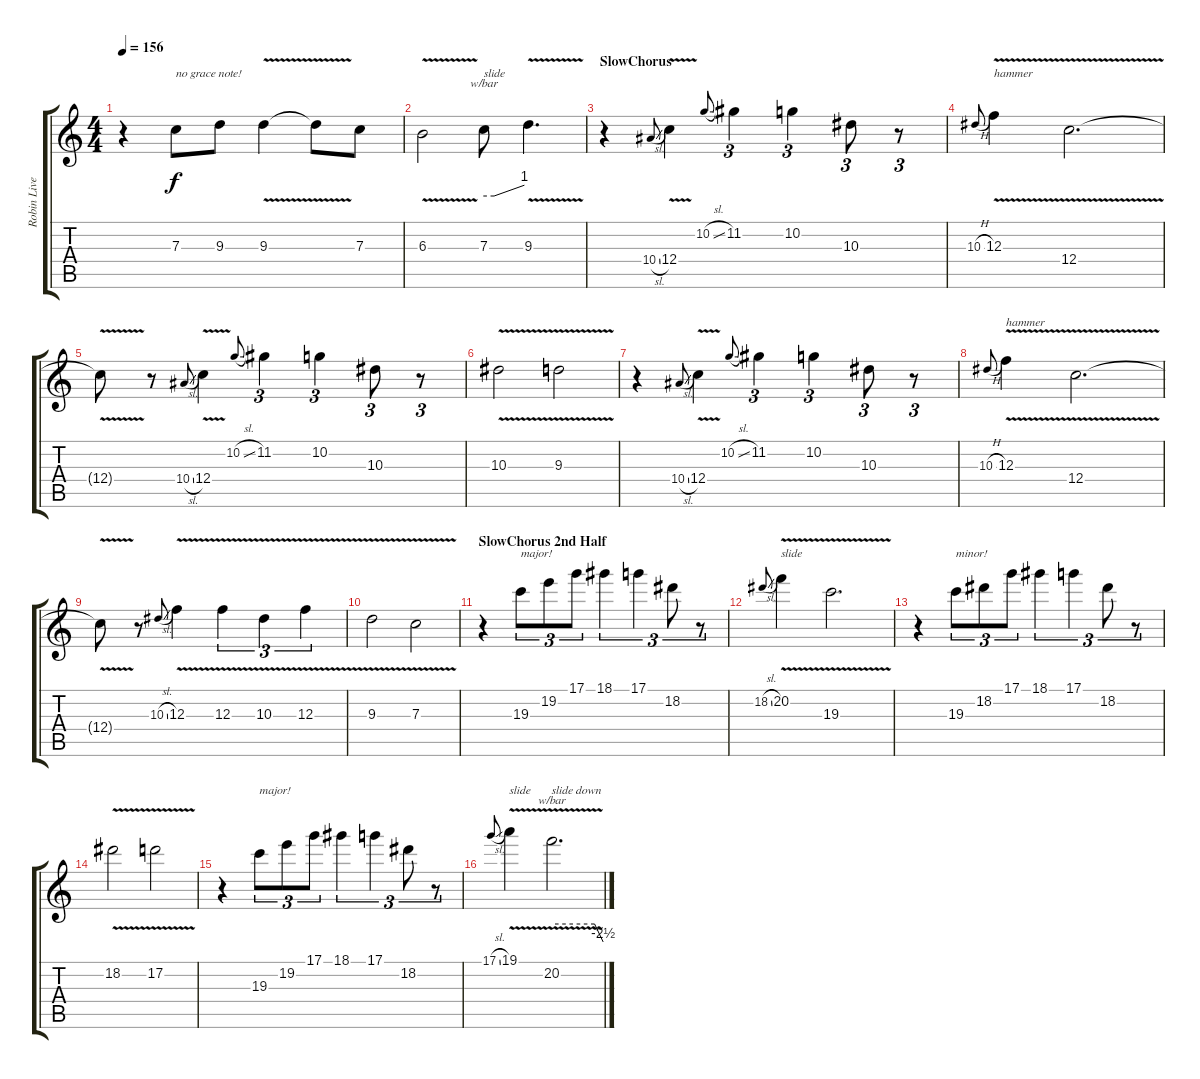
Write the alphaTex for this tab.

\track ("Robin Live" "Robin Live") {instrument distortionguitar}
\staff {score tabs}
\tuning (D4 A3 F3 C3 G2 D2) {hide}
\ts (4 4)
\tempo 156
\clef g2
\ks c
r.4{dy f} 7.3.8{txt "no grace note!"} 9.3.8 9.3{v}.4 9.3{t}.8 7.3.8 |
6.3{v}.2 7.3.8{tbe (custom default 0 0 15 0 60 4) txt "slide"} 9.3{v}.4{d} |
\section ("" "SlowChorus")
r.4 10.4{sl}.8{gr onbeat} 12.4{v}.4 10.2{sl}.8{gr onbeat} 11.2.4{tu (3 2)} 10.2.4{tu (3 2)} 10.3.8{tu (3 2)} r.8{tu (3 2)} |
10.3{h}.8{gr onbeat} 12.3{v}.4{txt "hammer"} 12.4{v}.2{d} |
12.4{t}.8 r.8 10.4{sl}.8{gr onbeat} 12.4{v}.4 10.2{sl}.8{gr onbeat} 11.2.4{tu (3 2)} 10.2.4{tu (3 2)} 10.3.8{tu (3 2)} r.8{tu (3 2)} |
10.3{v}.2 9.3{v}.2 |
r.4 10.4{sl}.8{gr onbeat} 12.4{v}.4 10.2{sl}.8{gr onbeat} 11.2.4{tu (3 2)} 10.2.4{tu (3 2)} 10.3.8{tu (3 2)} r.8{tu (3 2)} |
10.3{h}.8{gr onbeat} 12.3{v}.4{txt "hammer"} 12.4{v}.2{d} |
12.4{t}.8 r.8 10.3{sl}.8{gr onbeat} 12.3{v}.4 12.3{v}.4{tu (3 2)} 10.3{v}.4{tu (3 2)} 12.3{v}.4{tu (3 2)} |
9.3{v}.2 7.3{v}.2 |
\section ("" "SlowChorus 2nd Half")
r.4 19.3.8{tu (3 2) txt "major!"} 19.2.8{tu (3 2)} 17.1.8{tu (3 2)} 18.1.4{tu (3 2)} 17.1.4{tu (3 2)} 18.2.8{tu (3 2)} r.8{tu (3 2)} |
18.2{sl}.8{gr onbeat} 20.2{v}.4{txt "slide"} 19.3{v}.2{d} |
r.4 19.3.8{tu (3 2) txt "minor!"} 18.2.8{tu (3 2)} 17.1.8{tu (3 2)} 18.1.4{tu (3 2)} 17.1.4{tu (3 2)} 18.2.8{tu (3 2)} r.8{tu (3 2)} |
18.2{v}.2 17.2{v}.2 |
r.4 19.3.8{tu (3 2) txt "major!"} 19.2.8{tu (3 2)} 17.1.8{tu (3 2)} 18.1.4{tu (3 2)} 17.1.4{tu (3 2)} 18.2.8{tu (3 2)} r.8{tu (3 2)} |
17.1{sl}.8{gr onbeat} 19.1{v}.4{txt "slide"} 20.2{v}.2{d tbe (custom default 0 0 50 0 60 -10) txt "slide down"}
